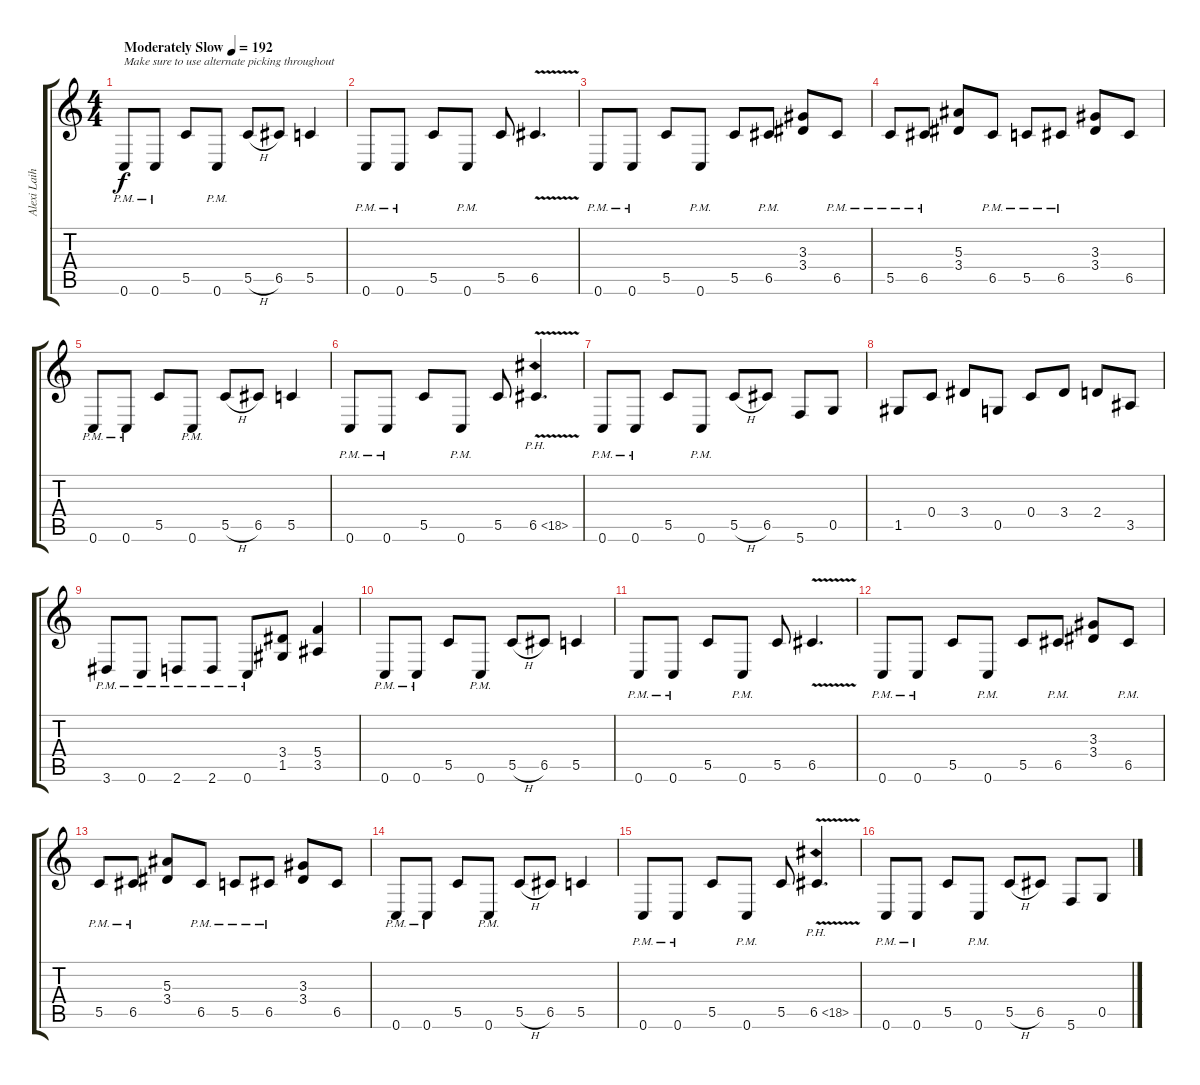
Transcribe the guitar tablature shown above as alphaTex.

\track ("Alexi Laiho" "Alexi Laih") {instrument overdrivenguitar}
\staff {score tabs}
\tuning (D4 A3 F3 C3 G2 C2) {hide}
\ts (4 4)
\tempo (192 "Moderately Slow")
\clef g2
\ks c
0.6{pm}.8{txt "Make sure to use alternate picking throughout" dy f instrument overdrivenguitar} 0.6{pm}.8 5.5.8 0.6{pm}.8 5.5{h}.8 6.5.8 5.5.4 |
0.6{pm}.8 0.6{pm}.8 5.5.8 0.6{pm}.8 5.5.8 6.5{v}.4{d} |
0.6{pm}.8 0.6{pm}.8 5.5.8 0.6{pm}.8 5.5.8 6.5{pm}.8 (3.3 3.4).8 6.5{pm}.8 |
5.5{pm}.8 6.5{pm}.8 (5.3 3.4).8 6.5{pm}.8 5.5{pm}.8 6.5{pm}.8 (3.3 3.4).8 6.5.8 |
0.6{pm}.8 0.6{pm}.8 5.5.8 0.6{pm}.8 5.5{h}.8 6.5.8 5.5.4 |
0.6{pm}.8 0.6{pm}.8 5.5.8 0.6{pm}.8 5.5.8 6.5{ph 12 v}.4{d} |
0.6{pm}.8 0.6{pm}.8 5.5.8 0.6{pm}.8 5.5{h}.8 6.5.8 5.6.8 0.5.8 |
1.5.8 0.4.8 3.4.8 0.5.8 0.4.8 3.4.8 2.4.8 3.5.8 |
3.6{pm}.8 0.6{pm}.8 2.6{pm}.8 2.6{pm}.8 0.6{pm}.8 (3.4 1.5).8 (5.4 3.5).4 |
0.6{pm}.8 0.6{pm}.8 5.5.8 0.6{pm}.8 5.5{h}.8 6.5.8 5.5.4 |
0.6{pm}.8 0.6{pm}.8 5.5.8 0.6{pm}.8 5.5.8 6.5{v}.4{d} |
0.6{pm}.8 0.6{pm}.8 5.5.8 0.6{pm}.8 5.5.8 6.5{pm}.8 (3.3 3.4).8 6.5{pm}.8 |
5.5{pm}.8 6.5{pm}.8 (5.3 3.4).8 6.5{pm}.8 5.5{pm}.8 6.5{pm}.8 (3.3 3.4).8 6.5.8 |
0.6{pm}.8 0.6{pm}.8 5.5.8 0.6{pm}.8 5.5{h}.8 6.5.8 5.5.4 |
0.6{pm}.8 0.6{pm}.8 5.5.8 0.6{pm}.8 5.5.8 6.5{ph 12 v}.4{d} |
0.6{pm}.8 0.6{pm}.8 5.5.8 0.6{pm}.8 5.5{h}.8 6.5.8 5.6.8 0.5.8
